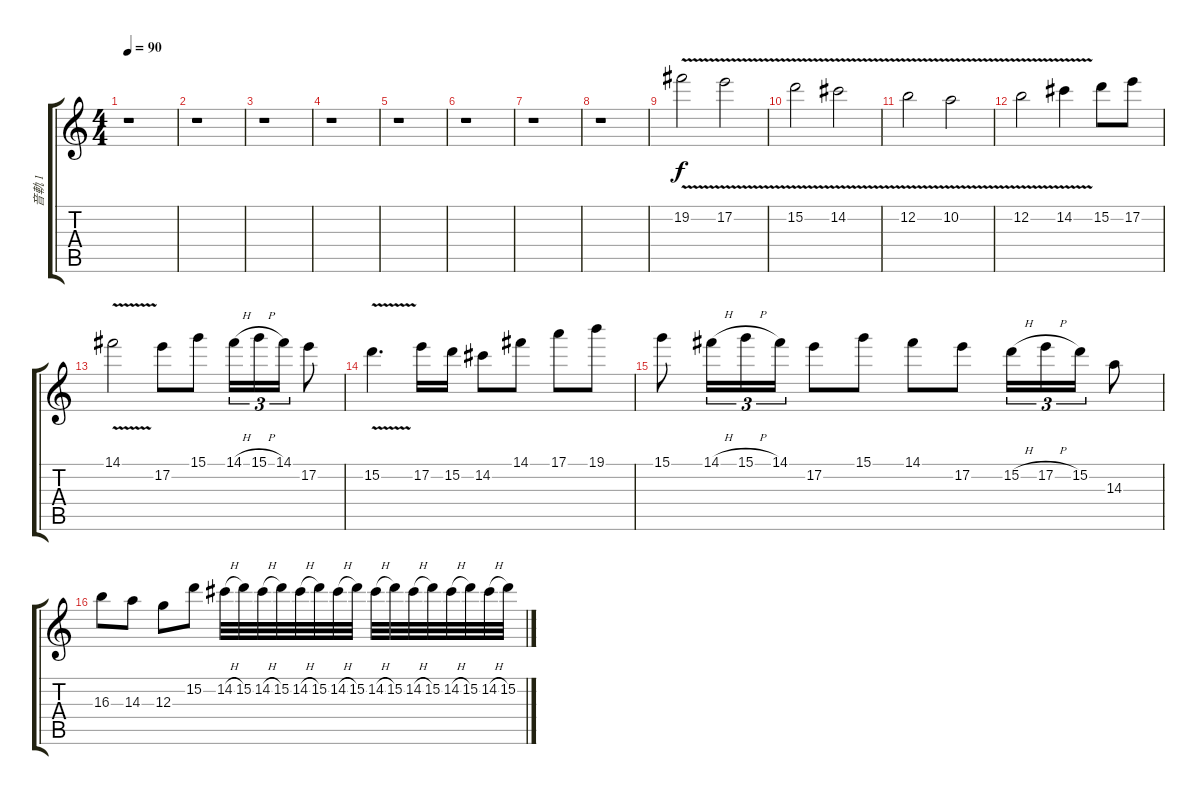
\track ("音軌 1" "音軌 1") {instrument distortionguitar}
\staff {score tabs}
\tuning (E4 B3 G3 D3 A2 E2) {hide}
\ts (4 4)
\tempo 90
\clef g2
\ks c
r.1{dy f instrument distortionguitar} |
r.1 |
r.1 |
r.1 |
r.1 |
r.1 |
r.1 |
r.1 |
19.2{v}.2 17.2{v}.2 |
15.2{v}.2 14.2{v}.2 |
12.2{v}.2 10.2{v}.2 |
12.2{v}.2 14.2{v}.4 15.2.8 17.2.8 |
14.1{v}.2 17.2.8 15.1.8 14.1{h}.16{tu (3 2)} 15.1{h}.16{tu (3 2)} 14.1.16{tu (3 2)} 17.2.8 |
15.2{v}.4{d} 17.2.16 15.2.16 14.2.8 14.1.8 17.1.8 19.1.8 |
15.1.8 14.1{h}.16{tu (3 2)} 15.1{h}.16{tu (3 2)} 14.1.16{tu (3 2)} 17.2.8 15.1.8 14.1.8 17.2.8 15.2{h}.16{tu (3 2)} 17.2{h}.16{tu (3 2)} 15.2.16{tu (3 2)} 14.3.8 |
16.3.8 14.3.8 12.3.8 15.2.8 14.2{h}.32 15.2.32 14.2{h}.32 15.2.32 14.2{h}.32 15.2.32 14.2{h}.32 15.2.32 14.2{h}.32 15.2.32 14.2{h}.32 15.2.32 14.2{h}.32 15.2.32 14.2{h}.32 15.2.32
